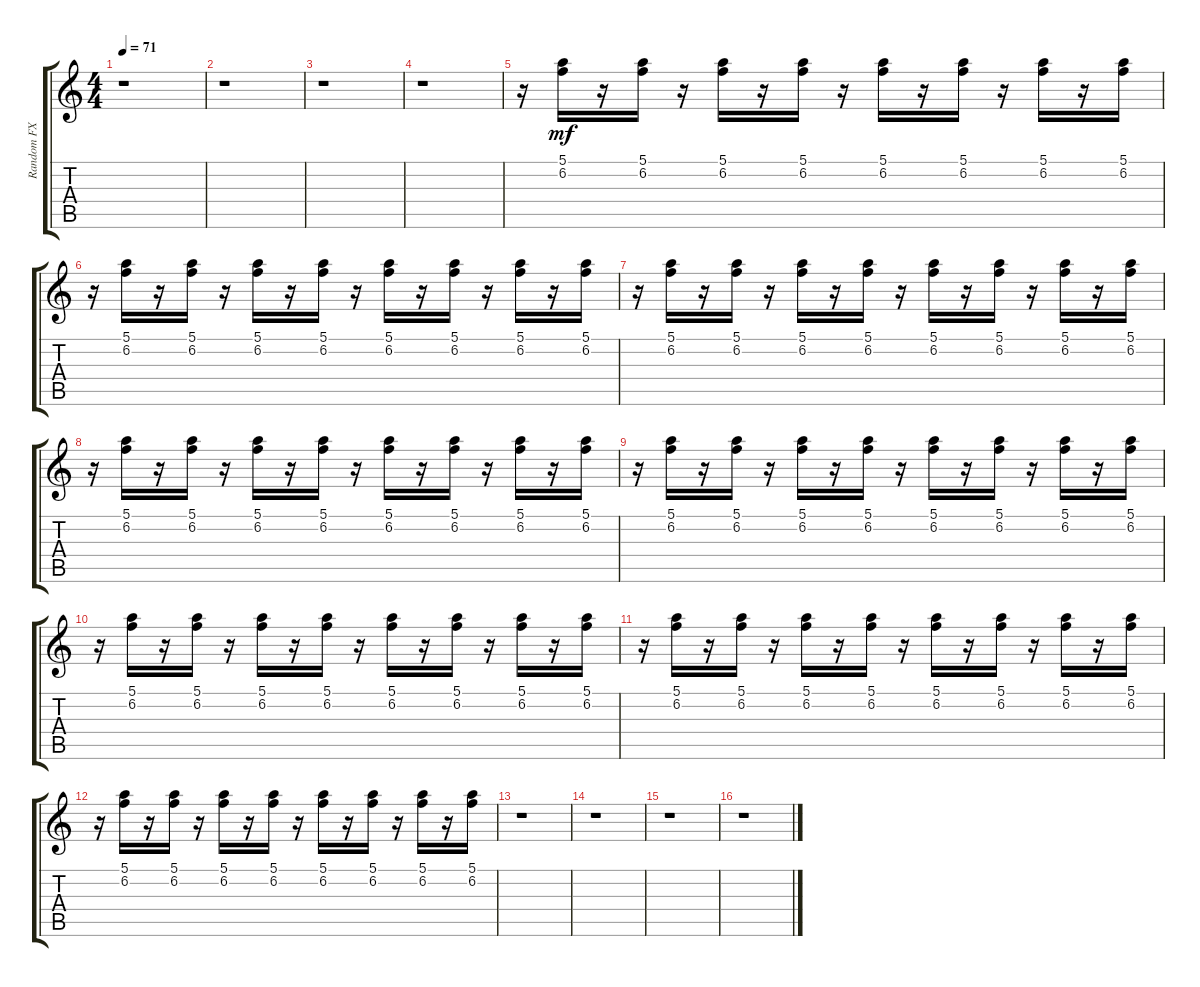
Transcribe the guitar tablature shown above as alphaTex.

\track ("Random FX" "Random FX") {instrument acousticguitarnylon}
\staff {score tabs}
\tuning (E4 B3 G3 D3 A2 D2) {hide}
\ts (4 4)
\tempo 71
\clef g2
\ks c
r.1{dy mf} |
r.1 |
r.1 |
r.1 |
r.16 (5.1 6.2).16 r.16 (5.1 6.2).16 r.16 (5.1 6.2).16 r.16 (5.1 6.2).16 r.16 (5.1 6.2).16 r.16 (5.1 6.2).16 r.16 (5.1 6.2).16 r.16 (5.1 6.2).16 |
r.16 (5.1 6.2).16 r.16 (5.1 6.2).16 r.16 (5.1 6.2).16 r.16 (5.1 6.2).16 r.16 (5.1 6.2).16 r.16 (5.1 6.2).16 r.16 (5.1 6.2).16 r.16 (5.1 6.2).16 |
r.16 (5.1 6.2).16 r.16 (5.1 6.2).16 r.16 (5.1 6.2).16 r.16 (5.1 6.2).16 r.16 (5.1 6.2).16 r.16 (5.1 6.2).16 r.16 (5.1 6.2).16 r.16 (5.1 6.2).16 |
r.16 (5.1 6.2).16 r.16 (5.1 6.2).16 r.16 (5.1 6.2).16 r.16 (5.1 6.2).16 r.16 (5.1 6.2).16 r.16 (5.1 6.2).16 r.16 (5.1 6.2).16 r.16 (5.1 6.2).16 |
r.16 (5.1 6.2).16 r.16 (5.1 6.2).16 r.16 (5.1 6.2).16 r.16 (5.1 6.2).16 r.16 (5.1 6.2).16 r.16 (5.1 6.2).16 r.16 (5.1 6.2).16 r.16 (5.1 6.2).16 |
r.16 (5.1 6.2).16 r.16 (5.1 6.2).16 r.16 (5.1 6.2).16 r.16 (5.1 6.2).16 r.16 (5.1 6.2).16 r.16 (5.1 6.2).16 r.16 (5.1 6.2).16 r.16 (5.1 6.2).16 |
r.16 (5.1 6.2).16 r.16 (5.1 6.2).16 r.16 (5.1 6.2).16 r.16 (5.1 6.2).16 r.16 (5.1 6.2).16 r.16 (5.1 6.2).16 r.16 (5.1 6.2).16 r.16 (5.1 6.2).16 |
r.16 (5.1 6.2).16 r.16 (5.1 6.2).16 r.16 (5.1 6.2).16 r.16 (5.1 6.2).16 r.16 (5.1 6.2).16 r.16 (5.1 6.2).16 r.16 (5.1 6.2).16 r.16 (5.1 6.2).16 |
r.1 |
r.1 |
r.1 |
r.1
